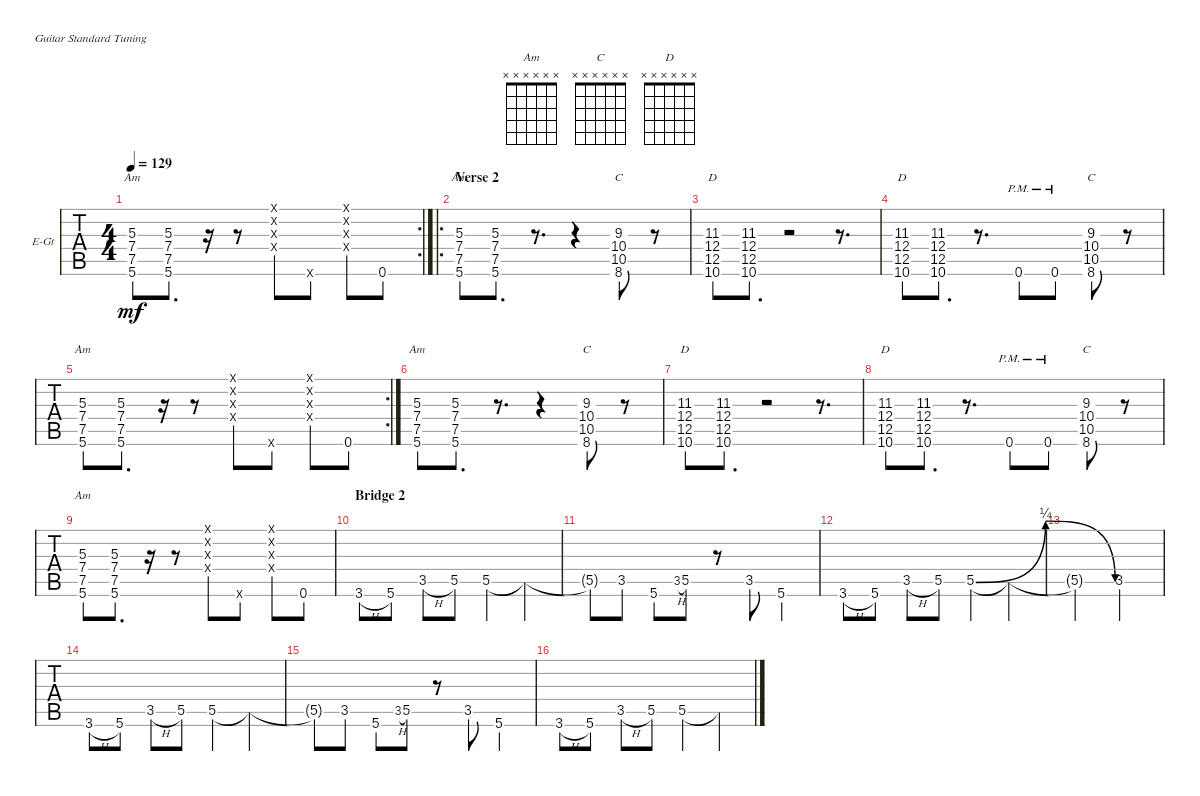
\bracketExtendMode groupsimilarinstruments
\firstSystemTrackNameOrientation horizontal
\otherSystemsTrackNameOrientation horizontal
\track ("Guitar I" "E-Gt") {instrument overdrivenguitar}
\staff {tabs}
\tuning (E4 B3 G3 D3 A2 E2)
\chord ("Am" x x x x x x)
\chord ("C" x x x x x x)
\chord ("D" x x x x x x)
\rc 2
\ts (4 4)
\tempo 129
\clef g2
\ks c
(7.4 7.5 5.6 5.3).8{ch "Am" dy mf} (7.4 7.5 5.6 5.3).8{d} r.16 r.8 (0.4{x} 0.3{x} 0.2{x} 0.1{x}).8 0.6{x}.8 (0.4{x} 0.3{x} 0.2{x} 0.1{x}).8 0.6.8 |
\ro
\section ("" "Verse 2")
(7.4 7.5 5.6 5.3).8{ch "Am"} (7.4 7.5 5.6 5.3).8{d} r.8{d} r.4 (9.3 10.4 10.5 8.6).8{ch "C"} r.8 |
(11.3 12.4 12.5 10.6).8{ch "D"} (11.3 12.4 12.5 10.6).8{d} r.2 r.8{d} |
(11.3 12.4 12.5 10.6).8{ch "D"} (11.3 12.4 12.5 10.6).8{d} r.8{d} 0.6{pm}.8 0.6{pm}.8 (8.6 10.5 10.4 9.3).8{ch "C"} r.8 |
\rc 2
(7.4 7.5 5.6 5.3).8{ch "Am"} (7.4 7.5 5.6 5.3).8{d} r.16 r.8 (0.4{x} 0.3{x} 0.2{x} 0.1{x}).8 0.6{x}.8 (0.4{x} 0.3{x} 0.2{x} 0.1{x}).8 0.6.8 |
(7.4 7.5 5.6 5.3).8{ch "Am"} (7.4 7.5 5.6 5.3).8{d} r.8{d} r.4 (9.3 10.4 10.5 8.6).8{ch "C"} r.8 |
(11.3 12.4 12.5 10.6).8{ch "D"} (11.3 12.4 12.5 10.6).8{d} r.2 r.8{d} |
(11.3 12.4 12.5 10.6).8{ch "D"} (11.3 12.4 12.5 10.6).8{d} r.8{d} 0.6{pm}.8 0.6{pm}.8 (8.6 10.5 10.4 9.3).8{ch "C"} r.8 |
(7.4 7.5 5.6 5.3).8{ch "Am"} (7.4 7.5 5.6 5.3).8{d} r.16 r.8 (0.4{x} 0.3{x} 0.2{x} 0.1{x}).8 0.6{x}.8 (0.4{x} 0.3{x} 0.2{x} 0.1{x}).8 0.6.8 |
\section ("" "Bridge 2")
3.6{h}.8 5.6.8 3.5{h}.8 5.5.8 5.5.4 5.5{t}.4 |
5.5{t}.8 3.5.8 5.6.8 3.5{h}.8{gr} 5.5.8 r.8 3.5.8 5.6.4 |
3.6{h}.8 5.6.8 3.5{h}.8 5.5.8 5.5{be (bendrelease 0 0 9.6 1 13.2 1 18.599999999999998 0)}.4 5.5{t}.4 |
5.5{t}.2 3.5.2 |
3.6{h}.8 5.6.8 3.5{h}.8 5.5.8 5.5.4 5.5{t}.4 |
5.5{t}.8 3.5.8 5.6.8 3.5{h}.8{gr} 5.5.8 r.8 3.5.8 5.6.4 |
3.6{h}.8 5.6.8 3.5{h}.8 5.5.8 5.5.4 5.5{t}.4
